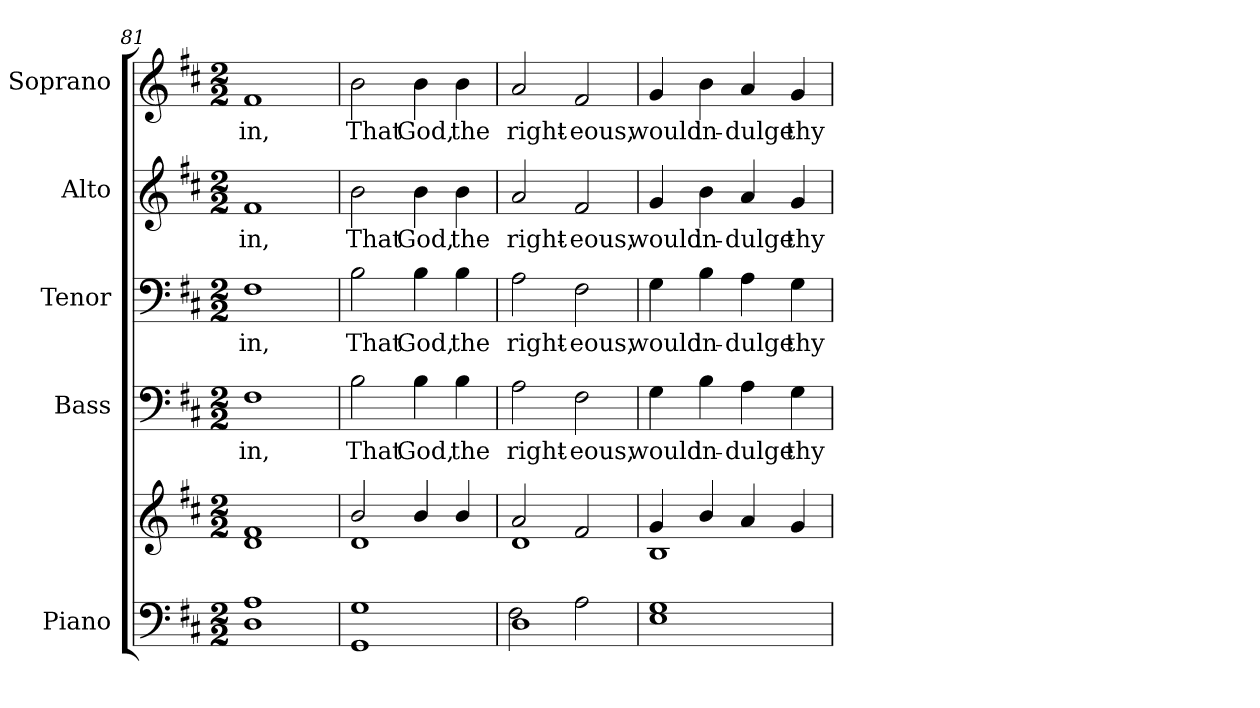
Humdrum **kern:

**kern	**kern	**kern	**text	**kern	**text	**kern	**text	**kern	**text
*part5	*part5	*part4	*part4	*part3	*part3	*part2	*part2	*part1	*part1
*staff6	*staff5	*staff4	*staff4	*staff3	*staff3	*staff2	*staff2	*staff1	*staff1
*I"Piano	*	*I"Bass	*	*I"Tenor	*	*I"Alto	*	*I"Soprano	*
*I'Pno.	*	*I'B.	*	*I'T.	*	*I'A.	*	*I'S.	*
!!LO:PB:g=z
*clefF4	*clefG2	*clefF4	*	*clefF4	*	*clefG2	*	*clefG2	*
*k[f#c#]	*k[f#c#]	*k[f#c#]	*	*k[f#c#]	*	*k[f#c#]	*	*k[f#c#]	*
*D:	*D:	*D:	*	*D:	*	*D:	*	*D:	*
*M2/2	*M2/2	*M2/2	*	*M2/2	*	*M2/2	*	*M2/2	*
=81	=81	=81	=81	=81	=81	=81	=81	=81	=81
!	!	!	!LO:LY:b:color=#000000	!	!	!	!	!	!
!	!	!	!	!	!LO:LY:b:color=#000000	!	!	!	!
!	!	!	!	!	!	!	!LO:LY:b:color=#000000	!	!
!	!	!	!	!	!	!	!	!	!LO:LY:b:color=#000000
1Di 1Ai	1di 1f#i	1F#i	-in,	1F#i	-in,	1f#i	-in,	1f#i	-in,
=82	=82	=82	=82	=82	=82	=82	=82	=82	=82
*	*^	*	*	*	*	*	*	*	*
!	!	!	!	!LO:LY:b:color=#000000	!	!	!	!	!	!
!	!	!	!	!	!	!LO:LY:b:color=#000000	!	!	!	!
!	!	!	!	!	!	!	!	!LO:LY:b:color=#000000	!	!
!	!	!	!	!	!	!	!	!	!	!LO:LY:b:color=#000000
1GGi 1Gi	2bi/	1di	2Bi\	That	2Bi\	That	2bi\	That	2bi\	That
!	!	!	!	!LO:LY:b:color=#000000	!	!	!	!	!	!
!	!	!	!	!	!	!LO:LY:b:color=#000000	!	!	!	!
!	!	!	!	!	!	!	!	!LO:LY:b:color=#000000	!	!
!	!	!	!	!	!	!	!	!	!	!LO:LY:b:color=#000000
.	4bi/	.	4Bi\	God,	4Bi\	God,	4bi\	God,	4bi\	God,
!	!	!	!	!LO:LY:b:color=#000000	!	!	!	!	!	!
!	!	!	!	!	!	!LO:LY:b:color=#000000	!	!	!	!
!	!	!	!	!	!	!	!	!LO:LY:b:color=#000000	!	!
!	!	!	!	!	!	!	!	!	!	!LO:LY:b:color=#000000
.	4bi/	.	4Bi\	the	4Bi\	the	4bi\	the	4bi\	the
=83	=83	=83	=83	=83	=83	=83	=83	=83	=83	=83
*^	*	*	*	*	*	*	*	*	*	*
!	!	!	!	!	!LO:LY:b:color=#000000	!	!	!	!	!	!
!	!	!	!	!	!	!	!LO:LY:b:color=#000000	!	!	!	!
!	!	!	!	!	!	!	!	!	!LO:LY:b:color=#000000	!	!
!	!	!	!	!	!	!	!	!	!	!	!LO:LY:b:color=#000000
1Di	2F#i\	2ai/	1di	2Ai\	right-	2Ai\	right-	2ai/	right-	2ai/	right-
!	!	!	!	!	!LO:LY:b:color=#000000	!	!	!	!	!	!
!	!	!	!	!	!	!	!LO:LY:b:color=#000000	!	!	!	!
!	!	!	!	!	!	!	!	!	!LO:LY:b:color=#000000	!	!
!	!	!	!	!	!	!	!	!	!	!	!LO:LY:b:color=#000000
.	2Ai\	2f#i/	.	2F#i\	-eous,	2F#i\	-eous,	2f#i/	-eous,	2f#i/	-eous,
*v	*v	*	*	*	*	*	*	*	*	*	*
=84	=84	=84	=84	=84	=84	=84	=84	=84	=84	=84
*^	*	*	*	*	*	*	*	*	*	*
!	!	!	!	!	!LO:LY:b:color=#000000	!	!	!	!	!	!
*v	*v	*	*	*	*	*	*	*	*	*	*
*^	*	*	*	*	*	*	*	*	*	*
!	!	!	!	!	!	!	!LO:LY:b:color=#000000	!	!	!	!
*v	*v	*	*	*	*	*	*	*	*	*	*
*^	*	*	*	*	*	*	*	*	*	*
!	!	!	!	!	!	!	!	!	!LO:LY:b:color=#000000	!	!
*v	*v	*	*	*	*	*	*	*	*	*	*
*^	*	*	*	*	*	*	*	*	*	*
!	!	!	!	!	!	!	!	!	!	!	!LO:LY:b:color=#000000
*v	*v	*	*	*	*	*	*	*	*	*	*
1Ei 1Gi	4gi/	1Bi	4Gi\	would	4Gi\	would	4gi/	would	4gi/	would
!	!	!	!	!LO:LY:b:color=#000000	!	!	!	!	!	!
!	!	!	!	!	!	!LO:LY:b:color=#000000	!	!	!	!
!	!	!	!	!	!	!	!	!LO:LY:b:color=#000000	!	!
!	!	!	!	!	!	!	!	!	!	!LO:LY:b:color=#000000
.	4bi/	.	4Bi\	in-	4Bi\	in-	4bi\	in-	4bi\	in-
!	!	!	!	!LO:LY:b:color=#000000	!	!	!	!	!	!
!	!	!	!	!	!	!LO:LY:b:color=#000000	!	!	!	!
!	!	!	!	!	!	!	!	!LO:LY:b:color=#000000	!	!
!	!	!	!	!	!	!	!	!	!	!LO:LY:b:color=#000000
.	4ai/	.	4Ai\	-dulge	4Ai\	-dulge	4ai/	-dulge	4ai/	-dulge
!	!	!	!	!LO:LY:b:color=#000000	!	!	!	!	!	!
!	!	!	!	!	!	!LO:LY:b:color=#000000	!	!	!	!
!	!	!	!	!	!	!	!	!LO:LY:b:color=#000000	!	!
!	!	!	!	!	!	!	!	!	!	!LO:LY:b:color=#000000
.	4gi/	.	4Gi\	thy	4Gi\	thy	4gi/	thy	4gi/	thy
*	*v	*v	*	*	*	*	*	*	*	*
=	=	=	=	=	=	=	=	=	=
*-	*-	*-	*-	*-	*-	*-	*-	*-	*-
